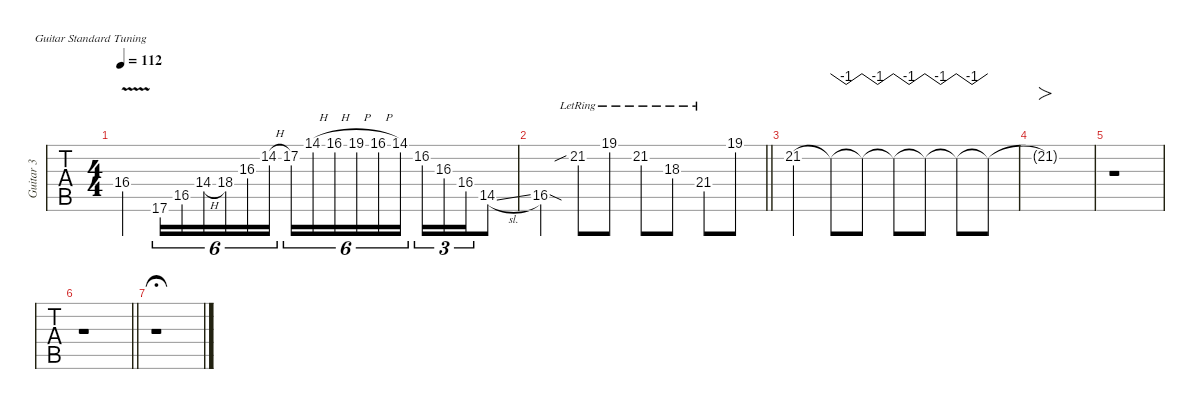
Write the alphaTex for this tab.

\defaultSystemsLayout 4
\hideDynamics
\bracketExtendMode nobrackets
\multiTrackTrackNamePolicy allsystems
\firstSystemTrackNameMode fullname
\otherSystemsTrackNameMode fullname
\otherSystemsTrackNameOrientation horizontal
\track ("Guitar 3" "Guitar 3") {instrument overdrivenguitar}
\staff {tabs}
\tuning (E4 B3 G3 D3 A2 E2)
\ts (4 4)
\scale
1.0009
\tempo 112
\accidentals auto
\clef g2
\ottava regular
\simile none
\ks c
16.4{v acc #}.4{dy mf} 17.6.16{tu (6 4)} 16.5{acc #}.16{tu (6 4)} 14.4{h}.16{tu (6 4)} 18.4{acc #}.16{tu (6 4)} 16.3.16{tu (6 4)} 14.2{h acc #}.16{tu (6 4)} 17.2.16{tu (6 4)} 14.1{h acc #}.16{tu (6 4)} 16.1{h acc #}.16{tu (6 4)} 19.1{h}.16{tu (6 4)} 16.1{h acc #}.16{tu (6 4)} 14.1{acc #}.16{tu (6 4)} 16.2{acc #}.16{tu (3 2)} 16.3.16{tu (3 2)} 16.4{acc #}.16{tu (3 2) beam merge} 14.5{sl}.8 |
\scale
0.999095
\barLineRight lightlight
16.5{sod acc #}.4 21.2{sib lr acc #}.8 19.1{lr}.8 21.2{lr acc #}.8 18.3{lr acc #}.8 21.4{lr}.8 19.1.8 |
\scale
1.66685 21.2{acc #}.4 21.2{t acc #}.8{tbe (dip default 0 0 15 -4 30 0)} 21.2{t acc #}.8{tbe (dip default 0 0 15 -4 30 0)} 21.2{t acc #}.8{tbe (dip default 0 0 15 -4 30 0)} 21.2{t acc #}.8{tbe (dip default 0 0 15 -4 30 0)} 21.2{t acc #}.8{tbe (dip default 0 0 15 -4 30 0)} 21.2{t acc #}.8 |
\scale
0.824707 21.2{t acc #}.1{fo} |
\scale
0.845602 r.1 |
\scale
0.843881
\barLineRight lightlight
r.1 |
\scale
0.818959 r.1{fermata (medium 1)}
